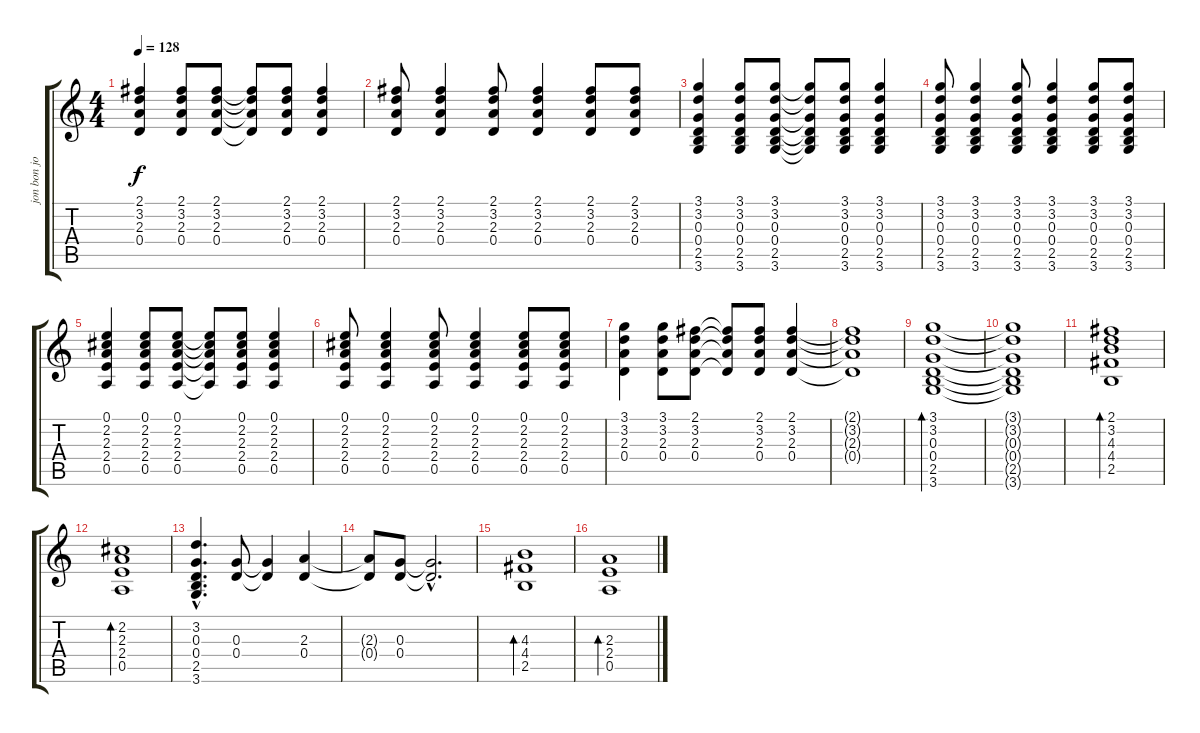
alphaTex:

\track ("jon bon jovi" "jon bon jo") {instrument acousticguitarsteel}
\staff {score tabs}
\tuning (E4 B3 G3 D3 A2 E2) {hide}
\ts (4 4)
\tempo 128
\clef g2
\ks c
(2.1 3.2 2.3 0.4).4{dy f instrument acousticguitarsteel} (2.1 3.2 2.3 0.4).8 (2.1 3.2 2.3 0.4).8 (2.1{t} 3.2{t} 2.3{t} 0.4{t}).8 (2.1 3.2 2.3 0.4).8 (2.1 3.2 2.3 0.4).4 |
(2.1 3.2 2.3 0.4).8 (2.1 3.2 2.3 0.4).4 (2.1 3.2 2.3 0.4).8 (2.1 3.2 2.3 0.4).4 (2.1 3.2 2.3 0.4).8 (2.1 3.2 2.3 0.4).8 |
(3.1 3.2 0.3 0.4 2.5 3.6).4 (3.1 3.2 0.3 0.4 2.5 3.6).8 (3.1 3.2 0.3 0.4 2.5 3.6).8 (3.1{t} 3.2{t} 0.3{t} 0.4{t} 2.5{t} 3.6{t}).8 (3.1 3.2 0.3 0.4 2.5 3.6).8 (3.1 3.2 0.3 0.4 2.5 3.6).4 |
(3.1 3.2 0.3 0.4 2.5 3.6).8 (3.1 3.2 0.3 0.4 2.5 3.6).4 (3.1 3.2 0.3 0.4 2.5 3.6).8 (3.1 3.2 0.3 0.4 2.5 3.6).4 (3.1 3.2 0.3 0.4 2.5 3.6).8 (3.1 3.2 0.3 0.4 2.5 3.6).8 |
(0.1 2.2 2.3 2.4 0.5).4 (0.1 2.2 2.3 2.4 0.5).8 (0.1 2.2 2.3 2.4 0.5).8 (0.1{t} 2.2{t} 2.3{t} 2.4{t} 0.5{t}).8 (0.1 2.2 2.3 2.4 0.5).8 (0.1 2.2 2.3 2.4 0.5).4 |
(0.1 2.2 2.3 2.4 0.5).8 (0.1 2.2 2.3 2.4 0.5).4 (0.1 2.2 2.3 2.4 0.5).8 (0.1 2.2 2.3 2.4 0.5).4 (0.1 2.2 2.3 2.4 0.5).8 (0.1 2.2 2.3 2.4 0.5).8 |
(3.1 3.2 2.3 0.4).4 (3.1 3.2 2.3 0.4).8 (2.1 3.2 2.3 0.4).8 (2.1{t} 3.2{t} 2.3{t} 0.4{t}).8 (2.1 3.2 2.3 0.4).8 (2.1 3.2 2.3 0.4).4 |
(2.1{t} 3.2{t} 2.3{t} 0.4{t}).1 |
(3.1 3.2 0.3 0.4 2.5 3.6).1{bd 60} |
(3.1{t} 3.2{t} 0.3{t} 0.4{t} 2.5{t} 3.6{t}).1 |
(2.1 3.2 4.3 4.4 2.5).1{bd 60} |
(2.2 2.3 2.4 0.5).1{bd 60} |
(3.2{hac} 0.3{hac} 0.4{hac} 2.5{hac} 3.6{hac}).4{d} (0.3 0.4).8 (0.3{t} 0.4{t}).4 (2.3 0.4).4 |
(2.3{t} 0.4{t}).8 (0.3 0.4).8 (0.3{hac t} 0.4{hac t}).2{d} |
(4.3 4.4 2.5).1{bd 60} |
(2.3 2.4 0.5).1{bd 60}
